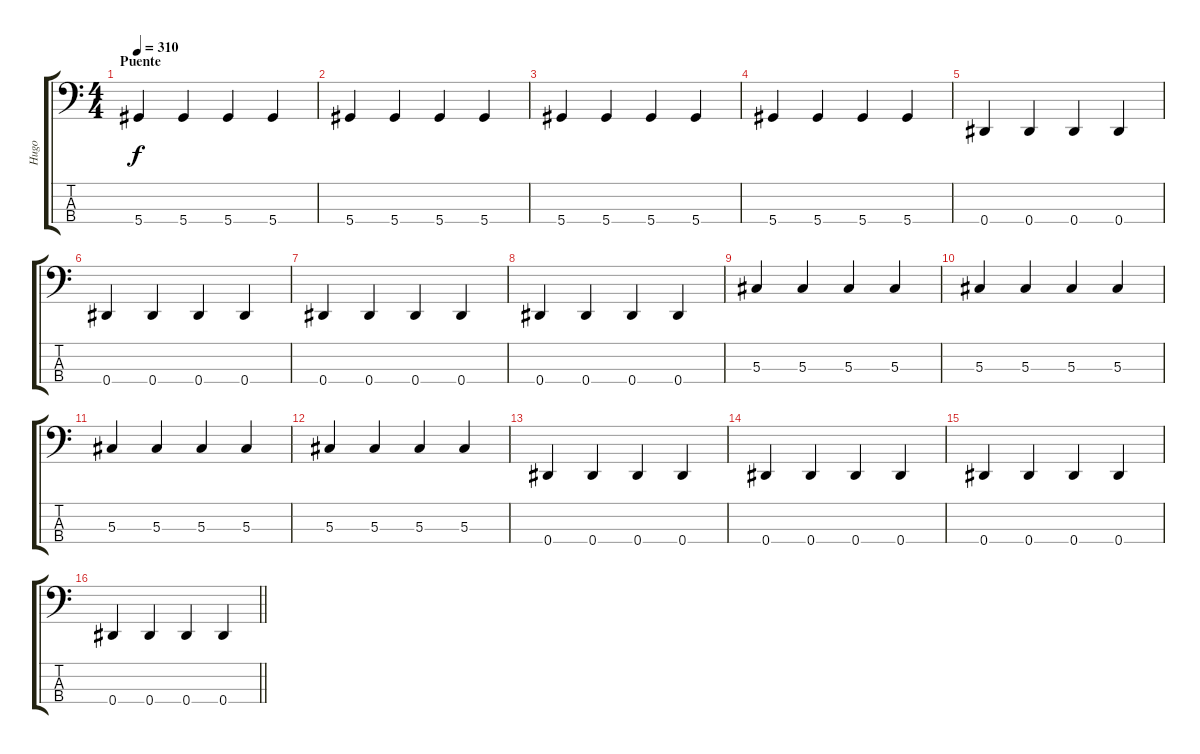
\track ("Hugo" "Hugo") {instrument electricbasspick}
\staff {score tabs}
\tuning (Gb2 Db2 Ab1 Eb1) {hide}
\ts (4 4)
\section ("" "Puente")
\tempo 310
\clef f4
\ks c
5.4.4{dy f} 5.4.4 5.4.4 5.4.4 |
5.4.4 5.4.4 5.4.4 5.4.4 |
5.4.4 5.4.4 5.4.4 5.4.4 |
5.4.4 5.4.4 5.4.4 5.4.4 |
0.4.4 0.4.4 0.4.4 0.4.4 |
0.4.4 0.4.4 0.4.4 0.4.4 |
0.4.4 0.4.4 0.4.4 0.4.4 |
0.4.4 0.4.4 0.4.4 0.4.4 |
5.3.4 5.3.4 5.3.4 5.3.4 |
5.3.4 5.3.4 5.3.4 5.3.4 |
5.3.4 5.3.4 5.3.4 5.3.4 |
5.3.4 5.3.4 5.3.4 5.3.4 |
0.4.4 0.4.4 0.4.4 0.4.4 |
0.4.4 0.4.4 0.4.4 0.4.4 |
0.4.4 0.4.4 0.4.4 0.4.4 |
\barLineRight lightlight
0.4.4 0.4.4 0.4.4 0.4.4
